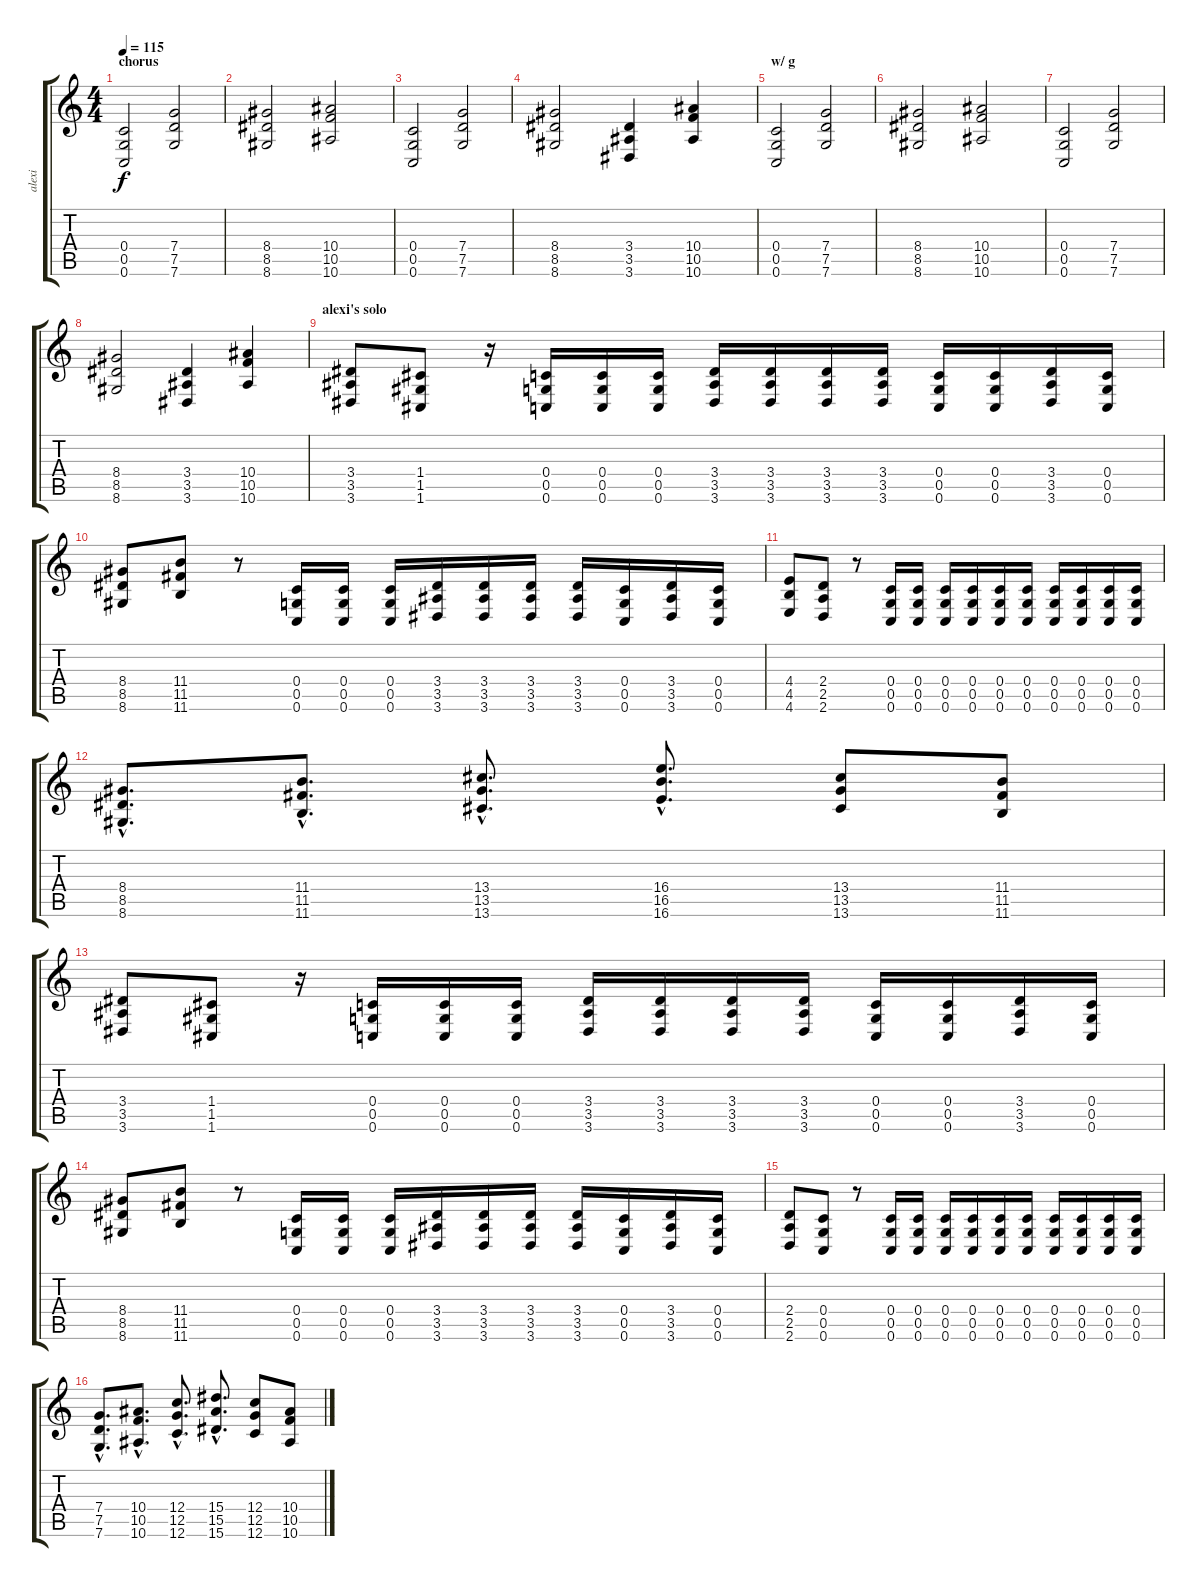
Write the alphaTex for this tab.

\track ("alexi" "alexi") {instrument distortionguitar}
\staff {score tabs}
\tuning (D4 A3 F3 C3 G2 C2) {hide}
\ts (4 4)
\section ("" "chorus")
\tempo 115
\clef g2
\ks c
(0.4 0.5 0.6).2{dy f} (7.4 7.5 7.6).2 |
(8.4 8.5 8.6).2 (10.4 10.5 10.6).2 |
(0.4 0.5 0.6).2 (7.4 7.5 7.6).2 |
(8.4 8.5 8.6).2 (3.4 3.5 3.6).4 (10.4 10.5 10.6).4 |
\section ("" "w/ g")
(0.4 0.5 0.6).2 (7.4 7.5 7.6).2 |
(8.4 8.5 8.6).2 (10.4 10.5 10.6).2 |
(0.4 0.5 0.6).2 (7.4 7.5 7.6).2 |
(8.4 8.5 8.6).2 (3.4 3.5 3.6).4 (10.4 10.5 10.6).4 |
\section ("" "alexi's solo")
(3.4 3.5 3.6).8 (1.4 1.5 1.6).8 r.16 (0.4 0.5 0.6).16 (0.4 0.5 0.6).16 (0.4 0.5 0.6).16 (3.4 3.5 3.6).16 (3.4 3.5 3.6).16 (3.4 3.5 3.6).16 (3.4 3.5 3.6).16 (0.4 0.5 0.6).16 (0.4 0.5 0.6).16 (3.4 3.5 3.6).16 (0.4 0.5 0.6).16 |
(8.4 8.5 8.6).8 (11.4 11.5 11.6).8 r.8 (0.4 0.5 0.6).16 (0.4 0.5 0.6).16 (0.4 0.5 0.6).16 (3.4 3.5 3.6).16 (3.4 3.5 3.6).16 (3.4 3.5 3.6).16 (3.4 3.5 3.6).16 (0.4 0.5 0.6).16 (3.4 3.5 3.6).16 (0.4 0.5 0.6).16 |
(4.4 4.5 4.6).8 (2.4 2.5 2.6).8 r.8 (0.4 0.5 0.6).16 (0.4 0.5 0.6).16 (0.4 0.5 0.6).16 (0.4 0.5 0.6).16 (0.4 0.5 0.6).16 (0.4 0.5 0.6).16 (0.4 0.5 0.6).16 (0.4 0.5 0.6).16 (0.4 0.5 0.6).16 (0.4 0.5 0.6).16 |
(8.4{hac} 8.5{hac} 8.6{hac}).8{d} (11.4{hac} 11.5{hac} 11.6{hac}).8{d} (13.4{hac} 13.5{hac} 13.6{hac}).8{d} (16.4{hac} 16.5{hac} 16.6{hac}).8{d} (13.4 13.5 13.6).8 (11.4 11.5 11.6).8 |
(3.4 3.5 3.6).8 (1.4 1.5 1.6).8 r.16 (0.4 0.5 0.6).16 (0.4 0.5 0.6).16 (0.4 0.5 0.6).16 (3.4 3.5 3.6).16 (3.4 3.5 3.6).16 (3.4 3.5 3.6).16 (3.4 3.5 3.6).16 (0.4 0.5 0.6).16 (0.4 0.5 0.6).16 (3.4 3.5 3.6).16 (0.4 0.5 0.6).16 |
(8.4 8.5 8.6).8 (11.4 11.5 11.6).8 r.8 (0.4 0.5 0.6).16 (0.4 0.5 0.6).16 (0.4 0.5 0.6).16 (3.4 3.5 3.6).16 (3.4 3.5 3.6).16 (3.4 3.5 3.6).16 (3.4 3.5 3.6).16 (0.4 0.5 0.6).16 (3.4 3.5 3.6).16 (0.4 0.5 0.6).16 |
(2.4 2.5 2.6).8 (0.4 0.5 0.6).8 r.8 (0.4 0.5 0.6).16 (0.4 0.5 0.6).16 (0.4 0.5 0.6).16 (0.4 0.5 0.6).16 (0.4 0.5 0.6).16 (0.4 0.5 0.6).16 (0.4 0.5 0.6).16 (0.4 0.5 0.6).16 (0.4 0.5 0.6).16 (0.4 0.5 0.6).16 |
(7.4{hac} 7.5{hac} 7.6{hac}).8{d} (10.4{hac} 10.5{hac} 10.6{hac}).8{d} (12.4{hac} 12.5{hac} 12.6{hac}).8{d} (15.4{hac} 15.5{hac} 15.6{hac}).8{d} (12.4 12.5 12.6).8 (10.4 10.5 10.6).8
